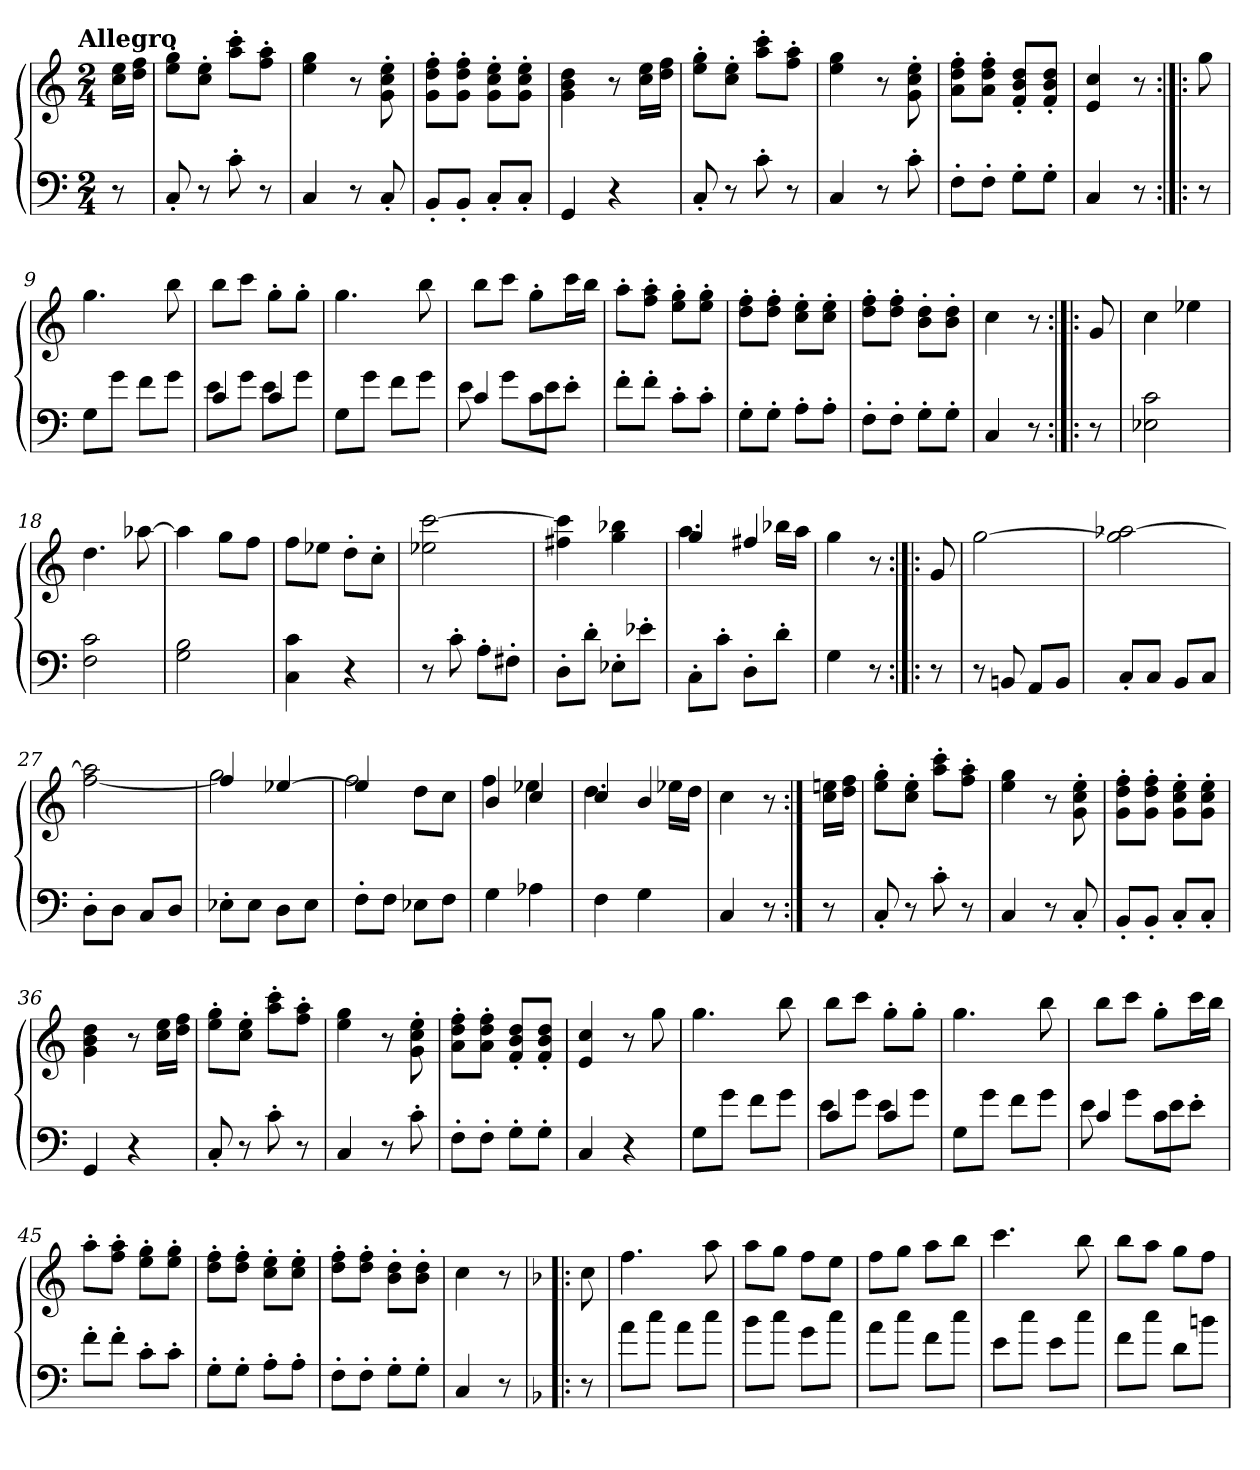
**kern	**kern
*part1	*part1
*staff2	*staff1
*clefF4	*clefG2
*k[]	*k[]
*C:	*C:
!!LO:TX:omd:t=Allegro
*M2/4	*M2/4
*MM128	*MM128
=	=
8r	16cc\ 16ee\LL
.	16dd\ 16ff\JJ
=1	=1
8C'	8ee'\ 8gg'\L
8r	8cc'\ 8ee'\J
8c'	8aa'\ 8ccc'\L
8r	8ff'\ 8aa'\J
=2	=2
4C	4ee 4gg
8r	8r
8C'	8g' 8cc' 8ee'
=3	=3
8BB'/L	8g'\ 8dd'\ 8ff'\L
8BB'/J	8g'\ 8dd'\ 8ff'\J
8C'/L	8g'\ 8cc'\ 8ee'\L
8C'/J	8g'\ 8cc'\ 8ee'\J
=4	=4
4GG	4g 4b 4dd
4r	8r
.	16cc\ 16ee\LL
.	16dd\ 16ff\JJ
=5	=5
8C'	8ee'\ 8gg'\L
8r	8cc'\ 8ee'\J
8c'	8aa'\ 8ccc'\L
8r	8ff'\ 8aa'\J
=6	=6
4C	4ee 4gg
8r	8r
8c'	8g' 8cc' 8ee'
=7	=7
8F'\L	8a'\ 8dd'\ 8ff'\L
8F'\J	8a'\ 8dd'\ 8ff'\J
8G'\L	8f'/ 8b'/ 8dd'/L
8G'\J	8f'/ 8b'/ 8dd'/J
=8	=8
4C	4e 4cc
8r	8r
=:|!|:	=:|!|:
8r	8gg
=9	=9
8G\L	4.gg
8g\J	.
8f\L	.
8g\J	8bb
=10	=10
*^	*
4c	8e\L	8bb\L
.	8g\J	8ccc\J
4c	8e\L	8gg'\L
.	8g\J	8gg'\J
*v	*v	*
=11	=11
8G\L	4.gg
8g\J	.
8f\L	.
8g\J	8bb
=12	=12
*^	*
4c	8e	8bb\L
.	8g\L	8ccc\J
8c\L	8e\J	8gg'\L
8e'\J	8ryy	16ccc\L
.	.	16bb\JJ
*v	*v	*
=13	=13
8f'\L	8aa'\L
8f'\J	8ff'\ 8aa'\J
8c'\L	8ee'\ 8gg'\L
8c'\J	8ee'\ 8gg'\J
=14	=14
8G'\L	8dd'\ 8ff'\L
8G'\J	8dd'\ 8ff'\J
8A'\L	8cc'\ 8ee'\L
8A'\J	8cc'\ 8ee'\J
=15	=15
8F'\L	8dd'\ 8ff'\L
8F'\J	8dd'\ 8ff'\J
8G'\L	8b'\ 8dd'\L
8G'\J	8b'\ 8dd'\J
=16	=16
4C	4cc
8r	8r
=:|!|:	=:|!|:
8r	8g
=17	=17
2E-X 2c	4cc
.	4ee-X
=18	=18
2F 2c	4.dd
.	[8aa-X
=19	=19
2G 2B	4aa-]
.	8gg\L
.	8ff\J
=20	=20
4C 4c	8ff\L
.	8ee-X\J
4r	8dd'\L
.	8cc'\J
=21	=21
8r	2ee-X [2ccc
8c'	.
8A'\L	.
8F#X'\J	.
=22	=22
8D'\L	4ff#X 4ccc]
8d'\J	.
8E-X'\L	4gg 4bb-X
8e-X'\J	.
=23	=23
*	*^
8C'\L	4gg	4.aa
8c'\J	.	.
8D'\L	4ff#X	.
8d'\J	.	16bb-X\LL
.	.	16aa\JJ
*	*v	*v
=24	=24
4G	4gg
8r	8r
=:|!|:	=:|!|:
8r	8g
=25	=25
8r	[2gg
8BBn	.
8AA/L	.
8BB/J	.
=26	=26
8C'/L	2gg] [2aa-X
8C/J	.
8BB/L	.
8C/J	.
=27	=27
8D'\L	[2ff 2aa-]
8D\J	.
8C/L	.
8D/J	.
=28	=28
*	*^
8E-X'\L	4ff]	2gg
8E-\J	.	.
8D\L	[4ee-X	.
8E-\J	.	.
=29	=29	=29
8F'\L	4ee-]	2ff
8F\J	.	.
8E-X\L	8dd\L	.
8F\J	8cc\J	.
=30	=30	=30
4G	4b	4ff
4A-X	4cc	4ee-X
=31	=31	=31
4F	4cc	4.dd
4G	4b	.
.	.	16ee-X\LL
.	.	16dd\JJ
*	*v	*v
=32	=32
4C	4cc
8r	8r
=:|!	=:|!
8r	16cc\ 16een\LL
.	16dd\ 16ff\JJ
=33	=33
8C'	8ee'\ 8gg'\L
8r	8cc'\ 8ee'\J
8c'	8aa'\ 8ccc'\L
8r	8ff'\ 8aa'\J
=34	=34
4C	4ee 4gg
8r	8r
8C'	8g' 8cc' 8ee'
=35	=35
8BB'/L	8g'\ 8dd'\ 8ff'\L
8BB'/J	8g'\ 8dd'\ 8ff'\J
8C'/L	8g'\ 8cc'\ 8ee'\L
8C'/J	8g'\ 8cc'\ 8ee'\J
=36	=36
4GG	4g 4b 4dd
4r	8r
.	16cc\ 16ee\LL
.	16dd\ 16ff\JJ
=37	=37
8C'	8ee'\ 8gg'\L
8r	8cc'\ 8ee'\J
8c'	8aa'\ 8ccc'\L
8r	8ff'\ 8aa'\J
=38	=38
4C	4ee 4gg
8r	8r
8c'	8g' 8cc' 8ee'
=39	=39
8F'\L	8a'\ 8dd'\ 8ff'\L
8F'\J	8a'\ 8dd'\ 8ff'\J
8G'\L	8f'/ 8b'/ 8dd'/L
8G'\J	8f'/ 8b'/ 8dd'/J
=40	=40
4C	4e 4cc
4r	8r
.	8gg
=41	=41
8G\L	4.gg
8g\J	.
8f\L	.
8g\J	8bb
=42	=42
*^	*
4c	8e\L	8bb\L
.	8g\J	8ccc\J
4c	8e\L	8gg'\L
.	8g\J	8gg'\J
*v	*v	*
=43	=43
8G\L	4.gg
8g\J	.
8f\L	.
8g\J	8bb
=44	=44
*^	*
4c	8e	8bb\L
.	8g\L	8ccc\J
8c\L	8e\J	8gg'\L
8e'\J	8ryy	16ccc\L
.	.	16bb\JJ
*v	*v	*
=45	=45
8f'\L	8aa'\L
8f'\J	8ff'\ 8aa'\J
8c'\L	8ee'\ 8gg'\L
8c'\J	8ee'\ 8gg'\J
=46	=46
8G'\L	8dd'\ 8ff'\L
8G'\J	8dd'\ 8ff'\J
8A'\L	8cc'\ 8ee'\L
8A'\J	8cc'\ 8ee'\J
=47	=47
8F'\L	8dd'\ 8ff'\L
8F'\J	8dd'\ 8ff'\J
8G'\L	8b'\ 8dd'\L
8G'\J	8b'\ 8dd'\J
=48	=48
4C	4cc
8r	8r
=!|:	=!|:
*k[b-]	*k[b-]
*F:	*F:
8r	8cc
=49	=49
8a\L	4.ff
8cc\J	.
8a\L	.
8cc\J	8aa
=50	=50
8b-\L	8aa\L
8cc\J	8gg\J
8g\L	8ff\L
8cc\J	8ee\J
=51	=51
8a\L	8ff\L
8cc\J	8gg\J
8f\L	8aa\L
8cc\J	8bb-\J
=52	=52
8e\L	4.ccc
8cc\J	.
8e\L	.
8cc\J	8bb-
=53	=53
8f\L	8bb-\L
8cc\J	8aa\J
8d\L	8gg\L
8bn\J	8ff\J
=	=
*-	*-
